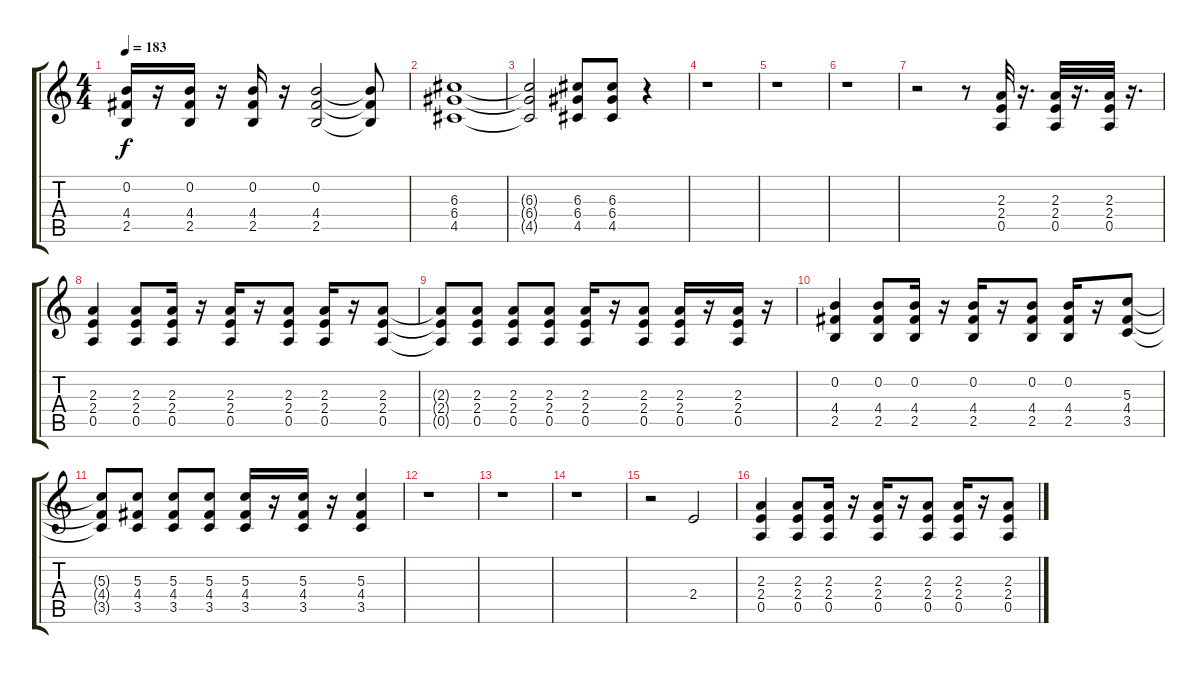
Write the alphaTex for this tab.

\track "" {instrument overdrivenguitar}
\staff {score tabs}
\tuning (E4 B3 G3 D3 A2 E2) {hide}
\ts (4 4)
\tempo 183
\clef g2
\ks c
(0.2 4.4 2.5).16{dy f} r.16 (0.2 4.4 2.5).16 r.16 (0.2 4.4 2.5).16 r.16 (0.2 4.4 2.5).2 (0.2{t} 4.4{t} 2.5{t}).8 |
(6.3 6.4 4.5).1 |
(6.3{t} 6.4{t} 4.5{t}).2 (6.3 6.4 4.5).8 (6.3 6.4 4.5).8 r.4 |
r.1 |
r.1 |
r.1 |
r.2 r.8 (2.3 2.4 0.5).32 r.16{d} (2.3 2.4 0.5).32 r.16{d} (2.3 2.4 0.5).32 r.16{d} |
(2.3 2.4 0.5).4 (2.3 2.4 0.5).8 (2.3 2.4 0.5).16 r.16 (2.3 2.4 0.5).16 r.16 (2.3 2.4 0.5).8 (2.3 2.4 0.5).16 r.16 (2.3 2.4 0.5).8 |
(2.3{t} 2.4{t} 0.5{t}).8 (2.3 2.4 0.5).8 (2.3 2.4 0.5).8 (2.3 2.4 0.5).8 (2.3 2.4 0.5).16 r.16 (2.3 2.4 0.5).8 (2.3 2.4 0.5).16 r.16 (2.3 2.4 0.5).16 r.16 |
(0.2 4.4 2.5).4 (0.2 4.4 2.5).8 (0.2 4.4 2.5).16 r.16 (0.2 4.4 2.5).16 r.16 (0.2 4.4 2.5).8 (0.2 4.4 2.5).16 r.16 (5.3 4.4 3.5).8 |
(5.3{t} 4.4{t} 3.5{t}).8 (5.3 4.4 3.5).8 (5.3 4.4 3.5).8 (5.3 4.4 3.5).8 (5.3 4.4 3.5).16 r.16 (5.3 4.4 3.5).16 r.16 (5.3 4.4 3.5).4 |
r.1 |
r.1 |
r.1 |
r.2 2.4.2 |
(2.3 2.4 0.5).4 (2.3 2.4 0.5).8 (2.3 2.4 0.5).16 r.16 (2.3 2.4 0.5).16 r.16 (2.3 2.4 0.5).8 (2.3 2.4 0.5).16 r.16 (2.3 2.4 0.5).8
